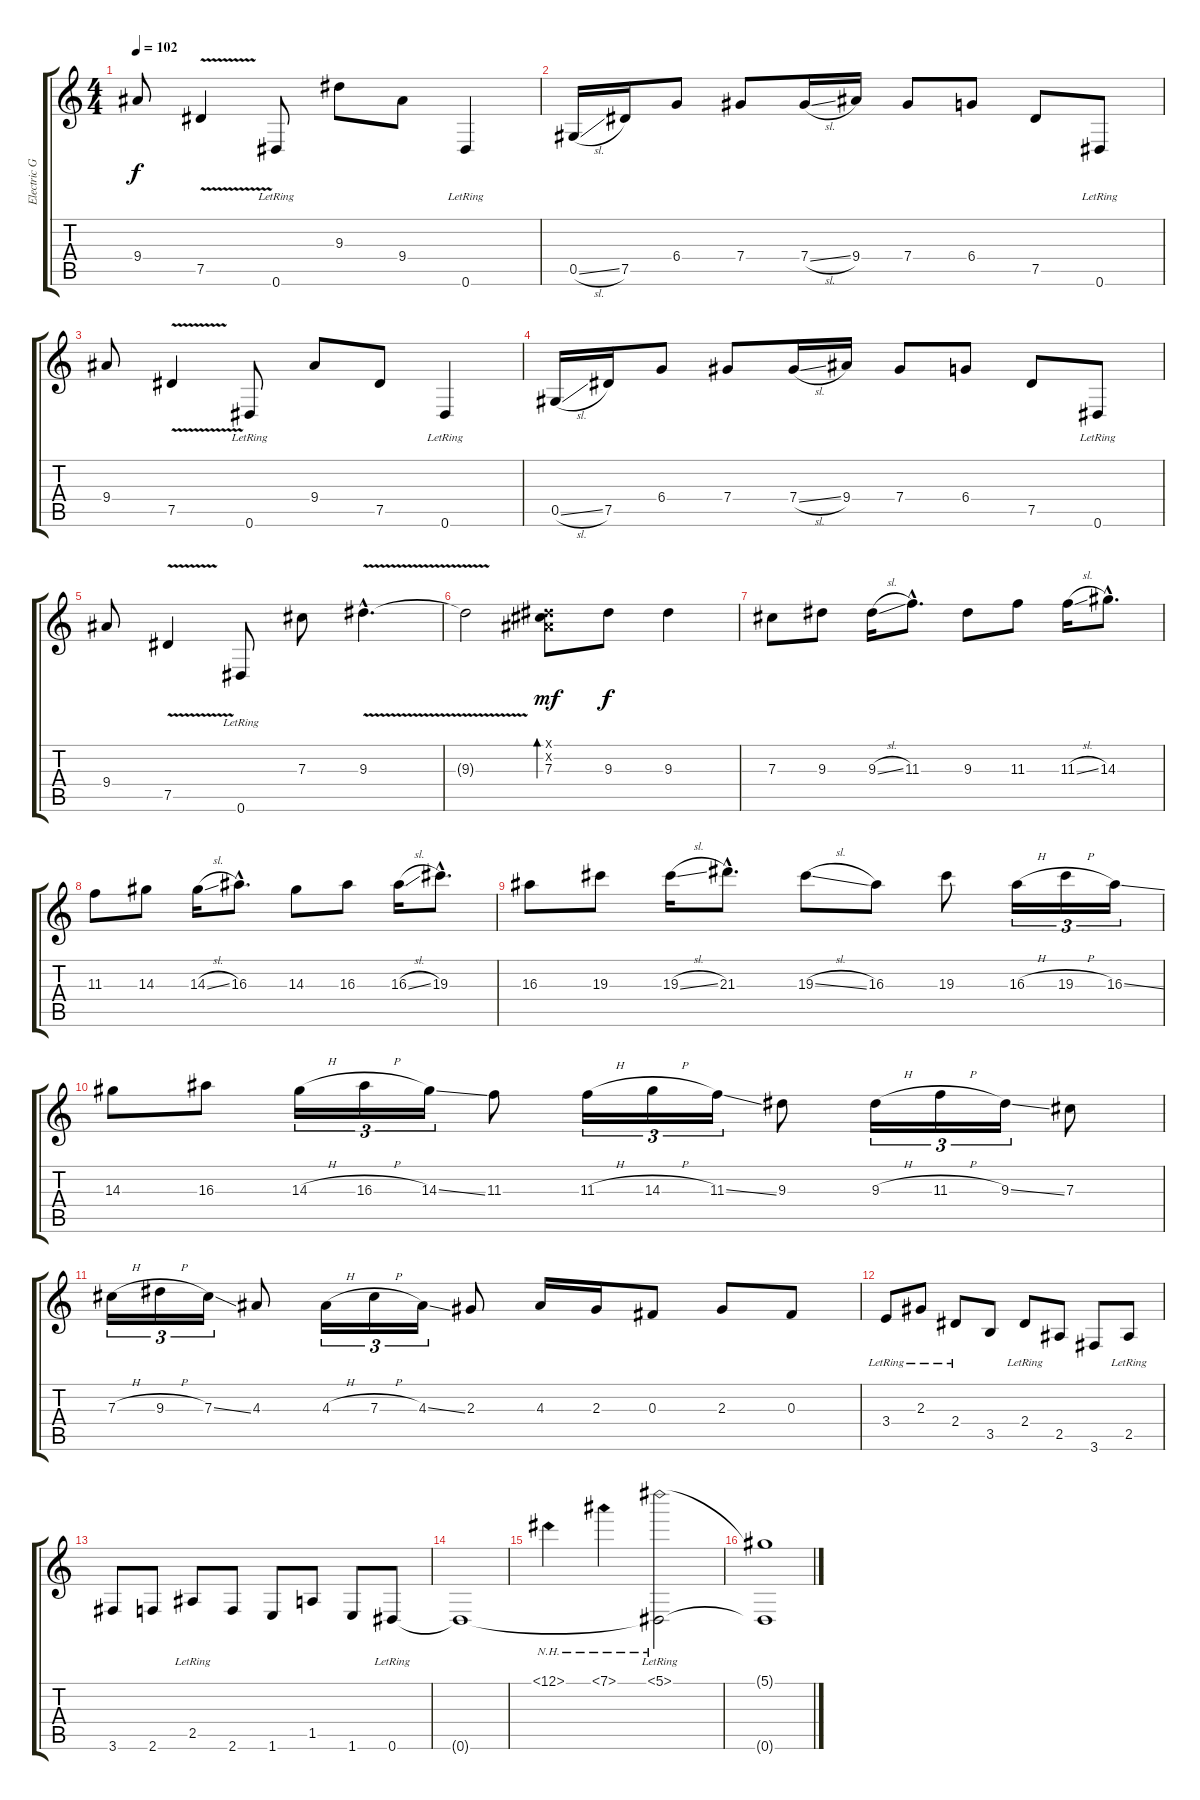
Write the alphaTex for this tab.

\track ("Electric Guitar - Kirk Hammett" "Electric G") {instrument electricguitarjazz}
\staff {score tabs}
\tuning (Eb4 Bb3 Gb3 Db3 Ab2 Eb2) {hide}
\ts (4 4)
\tempo 102
\clef g2
\ks c
9.4.8{dy f} 7.5{v}.4 0.6{lr}.8 9.3.8 9.4.8 0.6{lr}.4 |
0.5{sl}.16 7.5.16 6.4.8 7.4.8 7.4{sl}.16 9.4.16 7.4.8 6.4.8 7.5.8 0.6{lr}.8 |
9.4.8 7.5{v}.4 0.6{lr}.8 9.4.8 7.5.8 0.6{lr}.4 |
0.5{sl}.16 7.5.16 6.4.8 7.4.8 7.4{sl}.16 9.4.16 7.4.8 6.4.8 7.5.8 0.6{lr}.8 |
9.4.8 7.5{v}.4 0.6{lr}.8 7.3.8 9.3{v hac}.4{d} |
9.3{t}.2 (0.1{x} 0.2{x} 7.3).8{bd 120 dy mf} 9.3.8{dy f} 9.3.4 |
7.3.8 9.3.8 9.3{sl}.16 11.3{hac}.8{d} 9.3.8 11.3.8 11.3{sl}.16 14.3{hac}.8{d} |
11.3.8 14.3.8 14.3{sl}.16 16.3{hac}.8{d} 14.3.8 16.3.8 16.3{sl}.16 19.3{hac}.8{d} |
16.3.8 19.3.8 19.3{sl}.16 21.3{hac}.8{d} 19.3{sl}.8 16.3.8 19.3.8 16.3{h}.16{tu (3 2)} 19.3{h}.16{tu (3 2)} 16.3{ss}.16{tu (3 2)} |
14.3.8 16.3.8 14.3{h}.16{tu (3 2)} 16.3{h}.16{tu (3 2)} 14.3{ss}.16{tu (3 2)} 11.3.8 11.3{h}.16{tu (3 2)} 14.3{h}.16{tu (3 2)} 11.3{ss}.16{tu (3 2)} 9.3.8 9.3{h}.16{tu (3 2)} 11.3{h}.16{tu (3 2)} 9.3{ss}.16{tu (3 2)} 7.3.8 |
7.3{h}.16{tu (3 2)} 9.3{h}.16{tu (3 2)} 7.3{ss}.16{tu (3 2)} 4.3.8 4.3{h}.16{tu (3 2)} 7.3{h}.16{tu (3 2)} 4.3{ss}.16{tu (3 2)} 2.3.8 4.3.16 2.3.16 0.3.8 2.3.8 0.3.8 |
3.4{lr}.8 2.3{lr}.8 2.4{lr}.8 3.5.8 2.4{lr}.8 2.5.8 3.6.8 2.5{lr}.8 |
3.6.8 2.6.8 2.5{lr}.8 2.6.8 1.6.8 1.5.8 1.6.8 0.6{lr}.8 |
0.6{t}.1 |
12.1{nh}.4 7.1{nh}.4 (5.1{nh lr} 0.6{t}).2 |
(5.1{t} 0.6{t}).1
